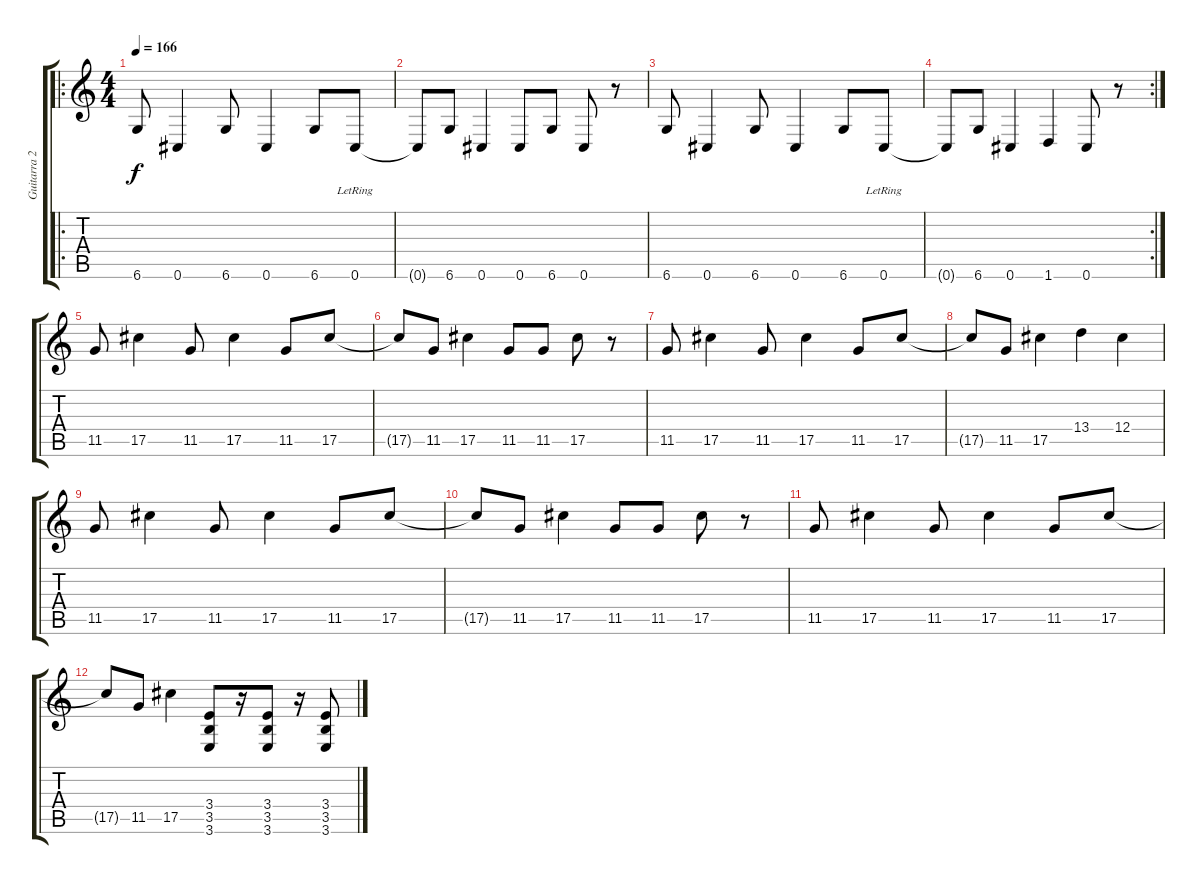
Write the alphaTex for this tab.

\track ("Guitarra 2" "Guitarra 2") {instrument distortionguitar}
\staff {score tabs}
\tuning (Eb4 Bb3 Gb3 Db3 Ab2 Db2) {hide}
\ro
\ts (4 4)
\tempo 166
\clef g2
\ks c
6.6.8{dy f} 0.6.4 6.6.8 0.6.4 6.6.8 0.6{lr}.8 |
0.6{t}.8 6.6.8 0.6.4 0.6.8 6.6.8 0.6.8 r.8 |
6.6.8 0.6.4 6.6.8 0.6.4 6.6.8 0.6{lr}.8 |
\rc 2
0.6{t}.8 6.6.8 0.6.4 1.6.4 0.6.8 r.8 |
11.5.8 17.5.4 11.5.8 17.5.4 11.5.8 17.5.8 |
17.5{t}.8 11.5.8 17.5.4 11.5.8 11.5.8 17.5.8 r.8 |
11.5.8 17.5.4 11.5.8 17.5.4 11.5.8 17.5.8 |
17.5{t}.8 11.5.8 17.5.4 13.4.4 12.4.4 |
11.5.8 17.5.4 11.5.8 17.5.4 11.5.8 17.5.8 |
17.5{t}.8 11.5.8 17.5.4 11.5.8 11.5.8 17.5.8 r.8 |
11.5.8 17.5.4 11.5.8 17.5.4 11.5.8 17.5.8 |
17.5{t}.8 11.5.8 17.5.4 (3.4 3.5 3.6).8 r.16 (3.4 3.5 3.6).8 r.16 (3.4 3.5 3.6).8
